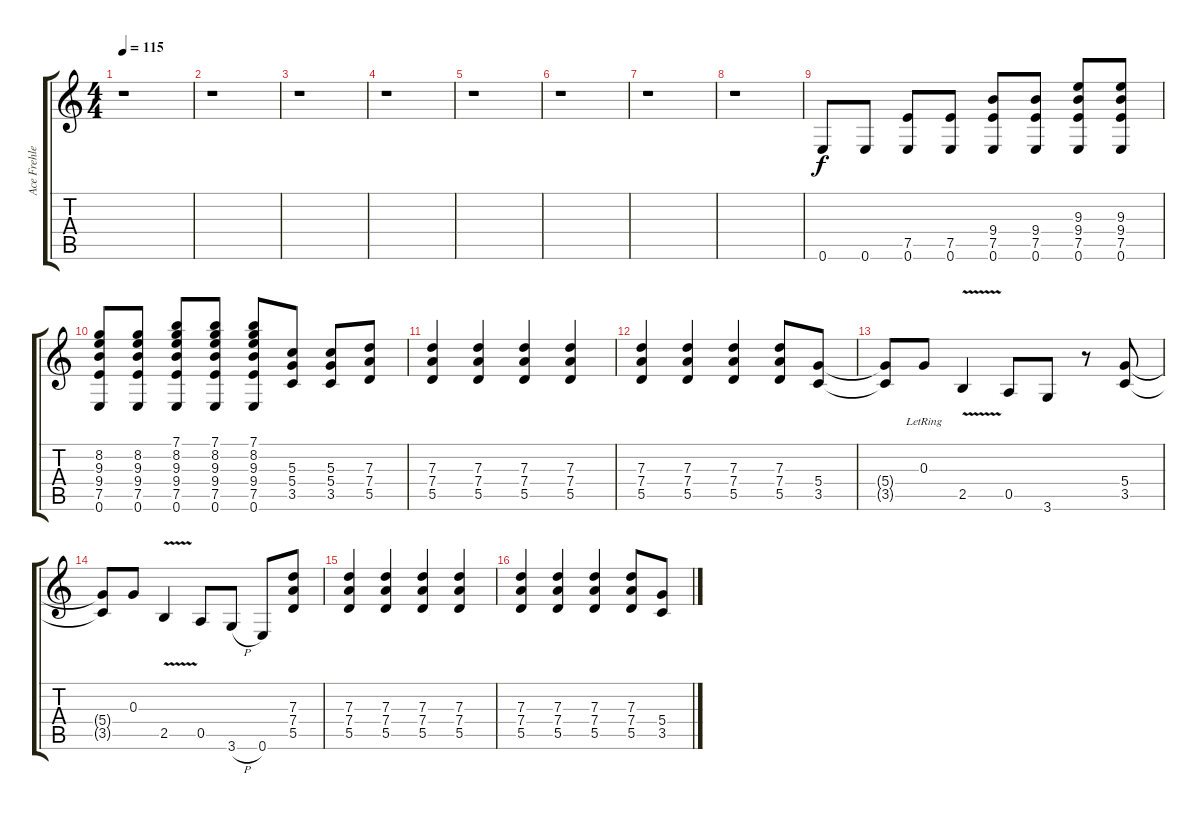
\track ("Ace Frehley" "Ace Frehle") {instrument distortionguitar}
\staff {score tabs}
\tuning (E4 B3 G3 D3 A2 E2) {hide}
\ts (4 4)
\tempo 115
\clef g2
\ks c
r.1{dy f} |
r.1 |
r.1 |
r.1 |
r.1 |
r.1 |
r.1 |
r.1 |
0.6.8 0.6.8 (7.5 0.6).8 (7.5 0.6).8 (9.4 7.5 0.6).8 (9.4 7.5 0.6).8 (9.3 9.4 7.5 0.6).8 (9.3 9.4 7.5 0.6).8 |
(8.2 9.3 9.4 7.5 0.6).8 (8.2 9.3 9.4 7.5 0.6).8 (7.1 8.2 9.3 9.4 7.5 0.6).8 (7.1 8.2 9.3 9.4 7.5 0.6).8 (7.1 8.2 9.3 9.4 7.5 0.6).8 (5.3 5.4 3.5).8 (5.3 5.4 3.5).8 (7.3 7.4 5.5).8 |
(7.3 7.4 5.5).4 (7.3 7.4 5.5).4 (7.3 7.4 5.5).4 (7.3 7.4 5.5).4 |
(7.3 7.4 5.5).4 (7.3 7.4 5.5).4 (7.3 7.4 5.5).4 (7.3 7.4 5.5).8 (5.4 3.5).8 |
(5.4{t} 3.5{t}).8 0.3{lr}.8 2.5{v}.4 0.5.8 3.6.8 r.8 (5.4 3.5).8 |
(5.4{t} 3.5{t}).8 0.3.8 2.5{v}.4 0.5.8 3.6{h}.8 0.6.8 (7.3 7.4 5.5).8 |
(7.3 7.4 5.5).4 (7.3 7.4 5.5).4 (7.3 7.4 5.5).4 (7.3 7.4 5.5).4 |
(7.3 7.4 5.5).4 (7.3 7.4 5.5).4 (7.3 7.4 5.5).4 (7.3 7.4 5.5).8 (5.4 3.5).8
